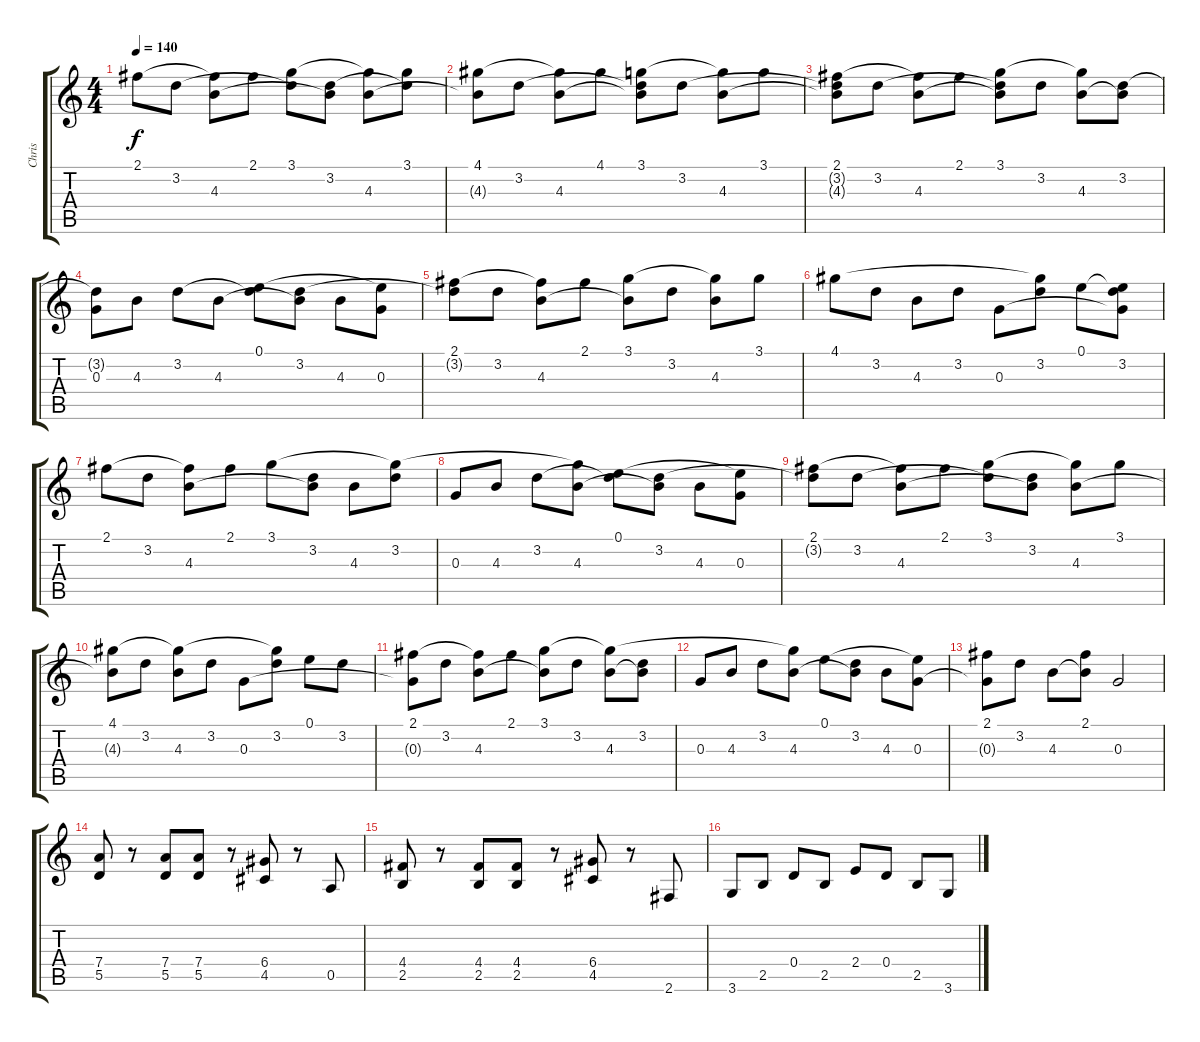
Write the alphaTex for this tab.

\track ("Chris" "Chris") {instrument distortionguitar}
\staff {score tabs}
\tuning (E4 B3 G3 D3 A2 E2) {hide}
\ts (4 4)
\tempo 140
\clef g2
\ks c
2.1.8{dy f instrument distortionguitar} 3.2.8 (2.1{t} 4.3).8 2.1.8 (3.1 3.2{t}).8 (3.2 4.3{t}).8 (3.1{t} 4.3).8 (3.1 3.2{t}).8 |
(4.1 4.3{t}).8 3.2.8 (4.1{t} 4.3).8 4.1.8 (3.1 3.2{t} 4.3{t}).8 3.2.8 (3.1{t} 4.3).8 3.1.8 |
(2.1 3.2{t} 4.3{t}).8 3.2.8 (2.1{t} 4.3).8 2.1.8 (3.1 3.2{t} 4.3{t}).8 3.2.8 (3.1{t} 4.3).8 (3.2 4.3{t}).8 |
(3.2{t} 0.3).8 4.3.8 3.2.8 4.3.8 (0.1 3.2{t}).8 (3.2 4.3{t}).8 4.3.8 (0.1{t} 0.3).8 |
(2.1 3.2{t}).8 3.2.8 (2.1{t} 4.3).8 2.1.8 (3.1 4.3{t}).8 3.2.8 (3.1{t} 4.3).8 3.1.8 |
4.1.8 3.2.8 4.3.8 3.2.8 0.3.8 (4.1{t} 3.2).8 0.1.8 (0.1{t} 3.2 0.3{t}).8 |
2.1.8 3.2.8 (2.1{t} 4.3).8 2.1.8 3.1.8 (3.2 4.3{t}).8 4.3.8 (3.1{t} 3.2).8 |
0.3.8 4.3.8 3.2.8 (3.1{t} 4.3).8 (0.1 3.2{t}).8 (3.2 4.3{t}).8 4.3.8 (0.1{t} 0.3).8 |
(2.1 3.2{t}).8 3.2.8 (2.1{t} 4.3).8 2.1.8 (3.1 3.2{t}).8 (3.2 4.3{t}).8 (3.1{t} 4.3).8 3.1.8 |
(4.1 4.3{t}).8 3.2.8 (4.1{t} 4.3).8 3.2.8 0.3.8 (4.1{t} 3.2).8 0.1.8 3.2.8 |
(2.1 0.3{t}).8 3.2.8 (2.1{t} 4.3).8 2.1.8 (3.1 4.3{t}).8 3.2.8 (3.1{t} 4.3).8 (3.2 4.3{t}).8 |
0.3.8 4.3.8 3.2.8 (3.1{t} 4.3).8 0.1.8 (3.2 4.3{t}).8 4.3.8 (0.1{t} 0.3).8 |
(2.1 0.3{t}).8 3.2.8 4.3.8 (2.1 4.3{t}).8 0.3.2 |
(7.4 5.5).8 r.8 (7.4 5.5).8 (7.4 5.5).8 r.8 (6.4 4.5).8 r.8 0.5.8 |
(4.4 2.5).8 r.8 (4.4 2.5).8 (4.4 2.5).8 r.8 (6.4 4.5).8 r.8 2.6.8 |
3.6.8 2.5.8 0.4.8 2.5.8 2.4.8 0.4.8 2.5.8 3.6.8
